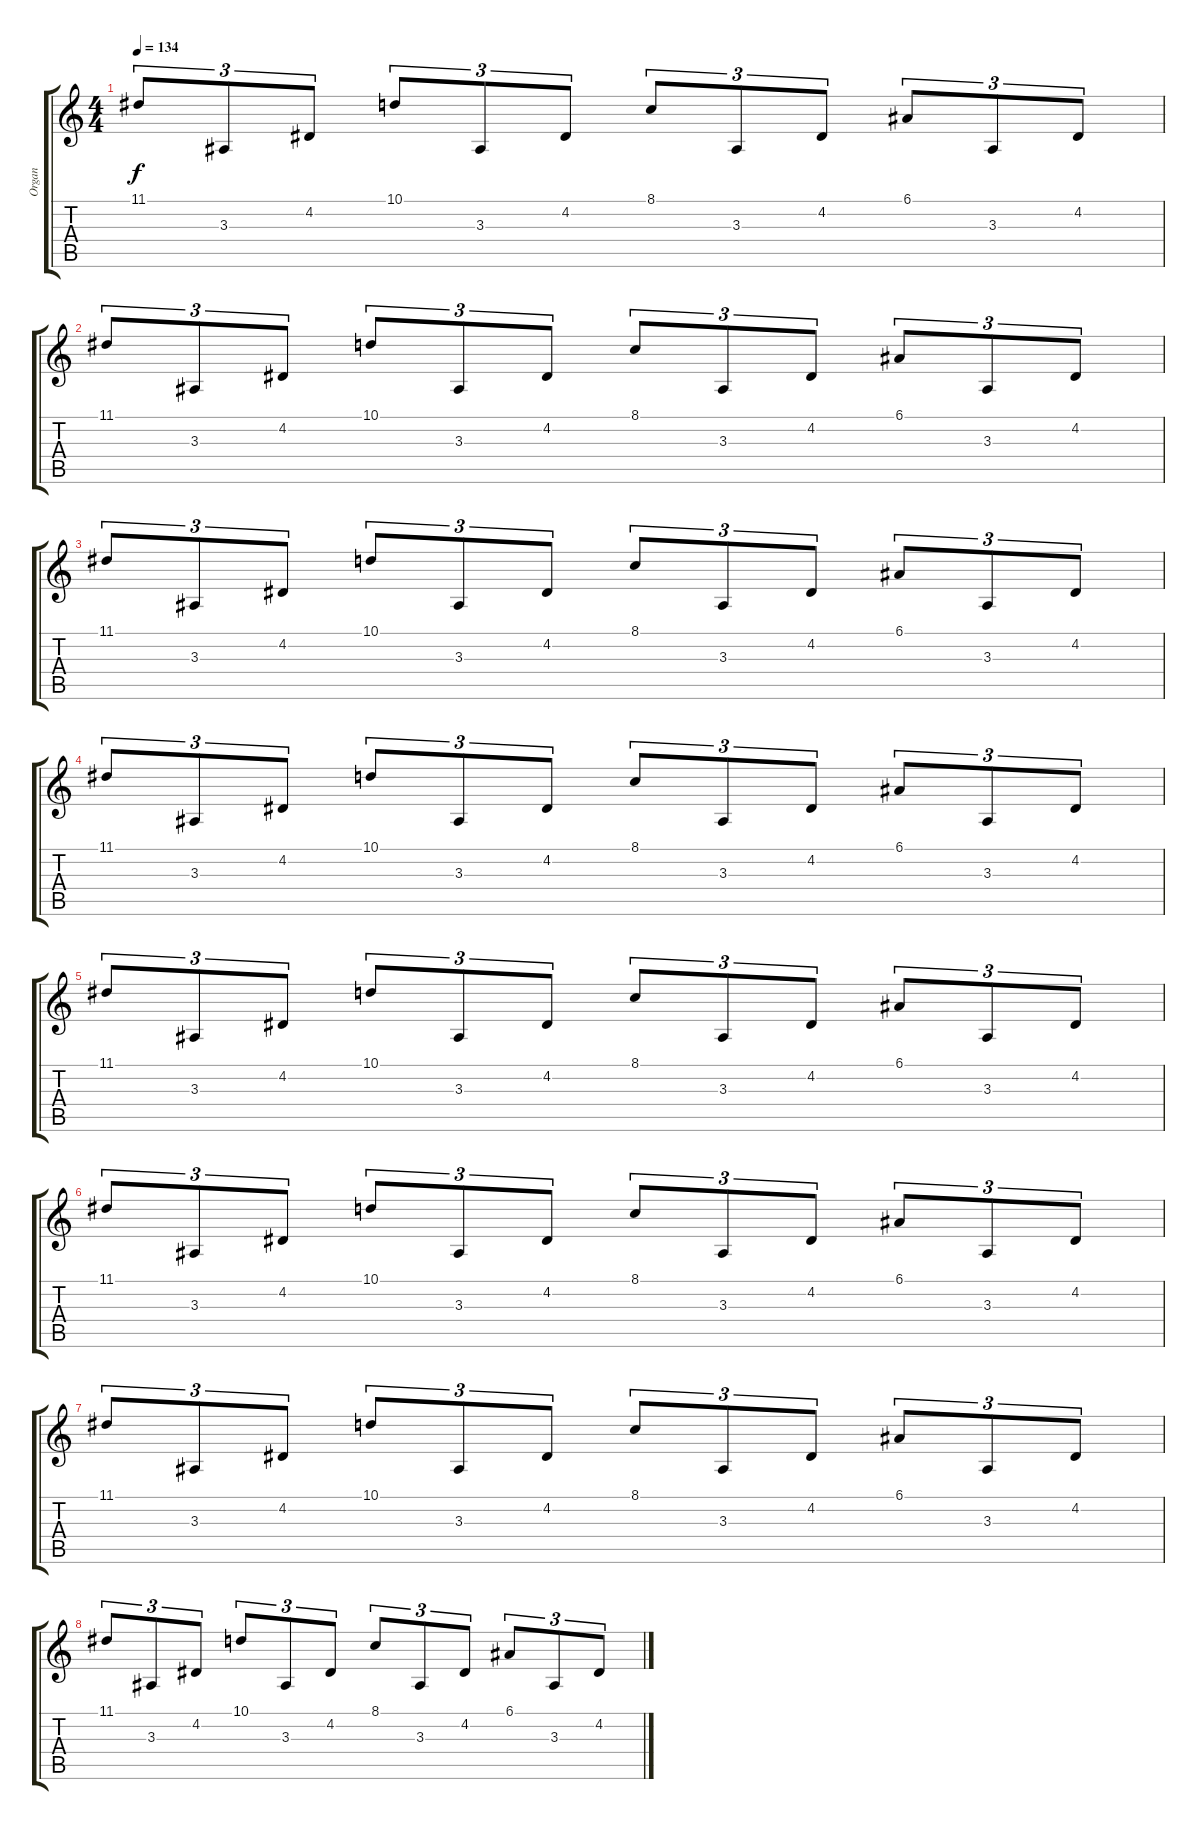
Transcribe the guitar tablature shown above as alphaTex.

\track ("Organ" "Organ") {instrument drawbarorgan}
\staff {score tabs}
\tuning (E4 B3 G3 D3 A2 E2) {hide}
\ts (4 4)
\tempo 134
\clef g2
\ks c
11.1.8{tu (3 2) dy f} 3.3.8{tu (3 2)} 4.2.8{tu (3 2)} 10.1.8{tu (3 2)} 3.3.8{tu (3 2)} 4.2.8{tu (3 2)} 8.1.8{tu (3 2)} 3.3.8{tu (3 2)} 4.2.8{tu (3 2)} 6.1.8{tu (3 2)} 3.3.8{tu (3 2)} 4.2.8{tu (3 2)} |
11.1.8{tu (3 2)} 3.3.8{tu (3 2)} 4.2.8{tu (3 2)} 10.1.8{tu (3 2)} 3.3.8{tu (3 2)} 4.2.8{tu (3 2)} 8.1.8{tu (3 2)} 3.3.8{tu (3 2)} 4.2.8{tu (3 2)} 6.1.8{tu (3 2)} 3.3.8{tu (3 2)} 4.2.8{tu (3 2)} |
11.1.8{tu (3 2)} 3.3.8{tu (3 2)} 4.2.8{tu (3 2)} 10.1.8{tu (3 2)} 3.3.8{tu (3 2)} 4.2.8{tu (3 2)} 8.1.8{tu (3 2)} 3.3.8{tu (3 2)} 4.2.8{tu (3 2)} 6.1.8{tu (3 2)} 3.3.8{tu (3 2)} 4.2.8{tu (3 2)} |
11.1.8{tu (3 2)} 3.3.8{tu (3 2)} 4.2.8{tu (3 2)} 10.1.8{tu (3 2)} 3.3.8{tu (3 2)} 4.2.8{tu (3 2)} 8.1.8{tu (3 2)} 3.3.8{tu (3 2)} 4.2.8{tu (3 2)} 6.1.8{tu (3 2)} 3.3.8{tu (3 2)} 4.2.8{tu (3 2)} |
11.1.8{tu (3 2)} 3.3.8{tu (3 2)} 4.2.8{tu (3 2)} 10.1.8{tu (3 2)} 3.3.8{tu (3 2)} 4.2.8{tu (3 2)} 8.1.8{tu (3 2)} 3.3.8{tu (3 2)} 4.2.8{tu (3 2)} 6.1.8{tu (3 2)} 3.3.8{tu (3 2)} 4.2.8{tu (3 2)} |
11.1.8{tu (3 2)} 3.3.8{tu (3 2)} 4.2.8{tu (3 2)} 10.1.8{tu (3 2)} 3.3.8{tu (3 2)} 4.2.8{tu (3 2)} 8.1.8{tu (3 2)} 3.3.8{tu (3 2)} 4.2.8{tu (3 2)} 6.1.8{tu (3 2)} 3.3.8{tu (3 2)} 4.2.8{tu (3 2)} |
11.1.8{tu (3 2)} 3.3.8{tu (3 2)} 4.2.8{tu (3 2)} 10.1.8{tu (3 2)} 3.3.8{tu (3 2)} 4.2.8{tu (3 2)} 8.1.8{tu (3 2)} 3.3.8{tu (3 2)} 4.2.8{tu (3 2)} 6.1.8{tu (3 2)} 3.3.8{tu (3 2)} 4.2.8{tu (3 2)} |
11.1.8{tu (3 2)} 3.3.8{tu (3 2)} 4.2.8{tu (3 2)} 10.1.8{tu (3 2)} 3.3.8{tu (3 2)} 4.2.8{tu (3 2)} 8.1.8{tu (3 2)} 3.3.8{tu (3 2)} 4.2.8{tu (3 2)} 6.1.8{tu (3 2)} 3.3.8{tu (3 2)} 4.2.8{tu (3 2)}
